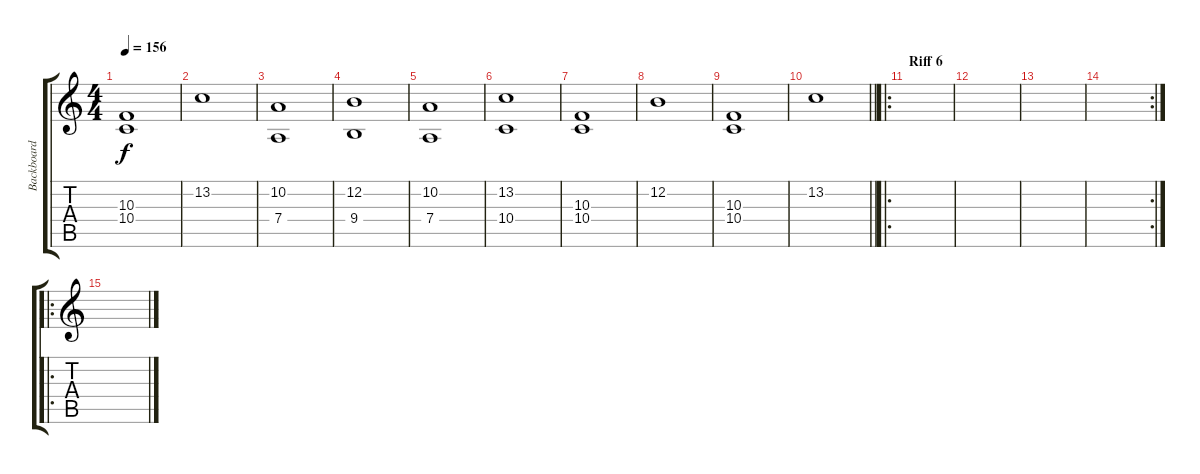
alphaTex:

\track ("Backboard" "Backboard") {instrument stringensemble2}
\staff {score tabs}
\tuning (E4 B3 G3 D3 A2 E2) {hide}
\ts (4 4)
\tempo 156
\clef g2
\ks c
(10.3 10.4).1{dy f} |
13.2.1 |
(10.2 7.4).1 |
(12.2 9.4).1 |
(10.2 7.4).1 |
(13.2 10.4).1 |
(10.3 10.4).1 |
12.2.1 |
(10.3 10.4).1 |
\barLineRight lightlight
13.2.1 |
\ro
\section ("" "Riff 6")
|
|
|
\rc 2
|
\ro
